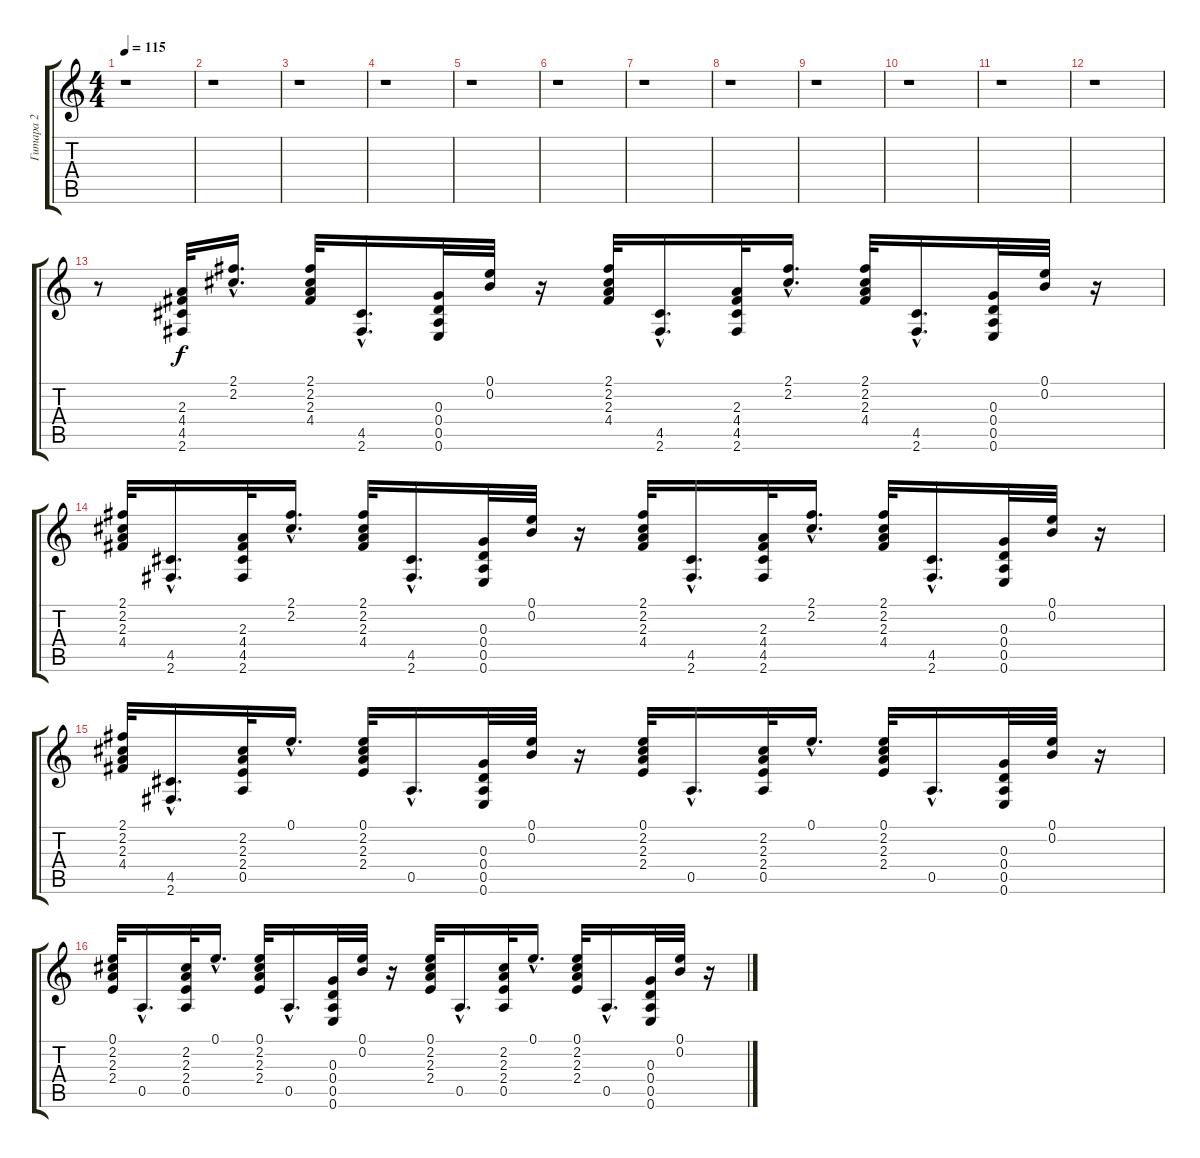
\track ("Гитара 2" "Гитара 2") {instrument acousticguitarsteel}
\staff {score tabs}
\tuning (E4 B3 G3 D3 A2 E2) {hide}
\ts (4 4)
\tempo 115
\clef g2
\ks c
r.1{dy f} |
r.1 |
r.1 |
r.1 |
r.1 |
r.1 |
r.1 |
r.1 |
r.1 |
r.1 |
r.1 |
r.1 |
r.8 (2.3 4.4 4.5 2.6).32 (2.1{hac} 2.2{hac}).16{d} (2.1 2.2 2.3 4.4).32 (4.5{hac} 2.6{hac}).16{d} (0.3 0.4 0.5 0.6).32 (0.1 0.2).32 r.16 (2.1 2.2 2.3 4.4).32 (4.5{hac} 2.6{hac}).16{d} (2.3 4.4 4.5 2.6).32 (2.1{hac} 2.2{hac}).16{d} (2.1 2.2 2.3 4.4).32 (4.5{hac} 2.6{hac}).16{d} (0.3 0.4 0.5 0.6).32 (0.1 0.2).32 r.16 |
(2.1 2.2 2.3 4.4).32 (4.5{hac} 2.6{hac}).16{d} (2.3 4.4 4.5 2.6).32 (2.1{hac} 2.2{hac}).16{d} (2.1 2.2 2.3 4.4).32 (4.5{hac} 2.6{hac}).16{d} (0.3 0.4 0.5 0.6).32 (0.1 0.2).32 r.16 (2.1 2.2 2.3 4.4).32 (4.5{hac} 2.6{hac}).16{d} (2.3 4.4 4.5 2.6).32 (2.1{hac} 2.2{hac}).16{d} (2.1 2.2 2.3 4.4).32 (4.5{hac} 2.6{hac}).16{d} (0.3 0.4 0.5 0.6).32 (0.1 0.2).32 r.16 |
(2.1 2.2 2.3 4.4).32 (4.5{hac} 2.6{hac}).16{d} (2.2 2.3 2.4 0.5).32 0.1{hac}.16{d} (0.1 2.2 2.3 2.4).32 0.5{hac}.16{d} (0.3 0.4 0.5 0.6).32 (0.1 0.2).32 r.16 (0.1 2.2 2.3 2.4).32 0.5{hac}.16{d} (2.2 2.3 2.4 0.5).32 0.1{hac}.16{d} (0.1 2.2 2.3 2.4).32 0.5{hac}.16{d} (0.3 0.4 0.5 0.6).32 (0.1 0.2).32 r.16 |
(0.1 2.2 2.3 2.4).32 0.5{hac}.16{d} (2.2 2.3 2.4 0.5).32 0.1{hac}.16{d} (0.1 2.2 2.3 2.4).32 0.5{hac}.16{d} (0.3 0.4 0.5 0.6).32 (0.1 0.2).32 r.16 (0.1 2.2 2.3 2.4).32 0.5{hac}.16{d} (2.2 2.3 2.4 0.5).32 0.1{hac}.16{d} (0.1 2.2 2.3 2.4).32 0.5{hac}.16{d} (0.3 0.4 0.5 0.6).32 (0.1 0.2).32 r.16
